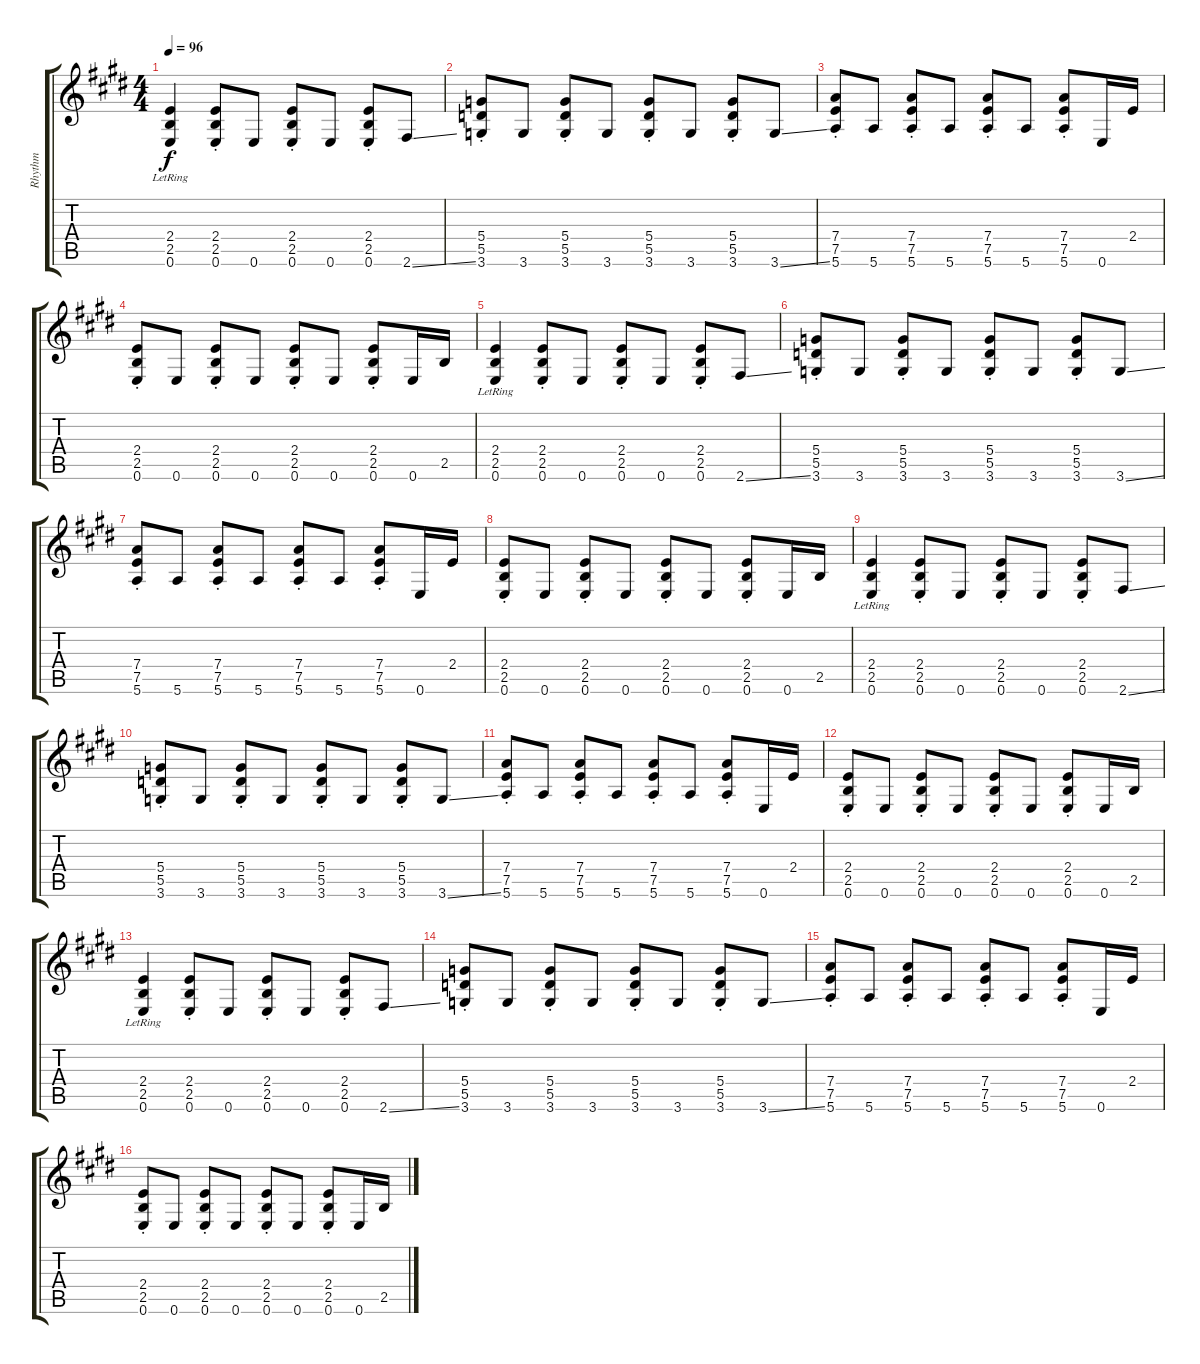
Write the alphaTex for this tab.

\track ("Rhythm" "Rhythm") {instrument electricguitarclean}
\staff {score tabs}
\tuning (E4 B3 G3 D3 A2 E2) {hide}
\ts (4 4)
\tempo 96
\clef g2
\ks e
(2.4{lr} 2.5{lr} 0.6{lr}).4{dy f} (2.4{st} 2.5{st} 0.6{st}).8 0.6.8 (2.4{st} 2.5{st} 0.6{st}).8 0.6.8 (2.4{st} 2.5{st} 0.6{st}).8 2.6{ss}.8 |
(5.4{st} 5.5{st} 3.6{st}).8 3.6.8 (5.4{st} 5.5{st} 3.6{st}).8 3.6.8 (5.4{st} 5.5{st} 3.6{st}).8 3.6.8 (5.4{st} 5.5{st} 3.6{st}).8 3.6{ss}.8 |
(7.4{st} 7.5{st} 5.6{st}).8 5.6.8 (7.4{st} 7.5{st} 5.6{st}).8 5.6.8 (7.4{st} 7.5{st} 5.6{st}).8 5.6.8 (7.4{st} 7.5{st} 5.6{st}).8 0.6.16 2.4.16 |
(2.4{st} 2.5{st} 0.6{st}).8 0.6.8 (2.4{st} 2.5{st} 0.6{st}).8 0.6.8 (2.4{st} 2.5{st} 0.6{st}).8 0.6.8 (2.4{st} 2.5{st} 0.6{st}).8 0.6.16 2.5.16 |
(2.4{lr} 2.5{lr} 0.6{lr}).4 (2.4{st} 2.5{st} 0.6{st}).8 0.6.8 (2.4{st} 2.5{st} 0.6{st}).8 0.6.8 (2.4{st} 2.5{st} 0.6{st}).8 2.6{ss}.8 |
(5.4{st} 5.5{st} 3.6{st}).8 3.6.8 (5.4{st} 5.5{st} 3.6{st}).8 3.6.8 (5.4{st} 5.5{st} 3.6{st}).8 3.6.8 (5.4{st} 5.5{st} 3.6{st}).8 3.6{ss}.8 |
(7.4{st} 7.5{st} 5.6{st}).8 5.6.8 (7.4{st} 7.5{st} 5.6{st}).8 5.6.8 (7.4{st} 7.5{st} 5.6{st}).8 5.6.8 (7.4{st} 7.5{st} 5.6{st}).8 0.6.16 2.4.16 |
(2.4{st} 2.5{st} 0.6{st}).8 0.6.8 (2.4{st} 2.5{st} 0.6{st}).8 0.6.8 (2.4{st} 2.5{st} 0.6{st}).8 0.6.8 (2.4{st} 2.5{st} 0.6{st}).8 0.6.16 2.5.16 |
(2.4{lr} 2.5{lr} 0.6{lr}).4 (2.4{st} 2.5{st} 0.6{st}).8 0.6.8 (2.4{st} 2.5{st} 0.6{st}).8 0.6.8 (2.4{st} 2.5{st} 0.6{st}).8 2.6{ss}.8 |
(5.4{st} 5.5{st} 3.6{st}).8 3.6.8 (5.4{st} 5.5{st} 3.6{st}).8 3.6.8 (5.4{st} 5.5{st} 3.6{st}).8 3.6.8 (5.4{st} 5.5{st} 3.6{st}).8 3.6{ss}.8 |
(7.4{st} 7.5{st} 5.6{st}).8 5.6.8 (7.4{st} 7.5{st} 5.6{st}).8 5.6.8 (7.4{st} 7.5{st} 5.6{st}).8 5.6.8 (7.4{st} 7.5{st} 5.6{st}).8 0.6.16 2.4.16 |
(2.4{st} 2.5{st} 0.6{st}).8 0.6.8 (2.4{st} 2.5{st} 0.6{st}).8 0.6.8 (2.4{st} 2.5{st} 0.6{st}).8 0.6.8 (2.4{st} 2.5{st} 0.6{st}).8 0.6.16 2.5.16 |
(2.4{lr} 2.5{lr} 0.6{lr}).4 (2.4{st} 2.5{st} 0.6{st}).8 0.6.8 (2.4{st} 2.5{st} 0.6{st}).8 0.6.8 (2.4{st} 2.5{st} 0.6{st}).8 2.6{ss}.8 |
(5.4{st} 5.5{st} 3.6{st}).8 3.6.8 (5.4{st} 5.5{st} 3.6{st}).8 3.6.8 (5.4{st} 5.5{st} 3.6{st}).8 3.6.8 (5.4{st} 5.5{st} 3.6{st}).8 3.6{ss}.8 |
(7.4{st} 7.5{st} 5.6{st}).8 5.6.8 (7.4{st} 7.5{st} 5.6{st}).8 5.6.8 (7.4{st} 7.5{st} 5.6{st}).8 5.6.8 (7.4{st} 7.5{st} 5.6{st}).8 0.6.16 2.4.16 |
(2.4{st} 2.5{st} 0.6{st}).8 0.6.8 (2.4{st} 2.5{st} 0.6{st}).8 0.6.8 (2.4{st} 2.5{st} 0.6{st}).8 0.6.8 (2.4{st} 2.5{st} 0.6{st}).8 0.6.16 2.5.16
